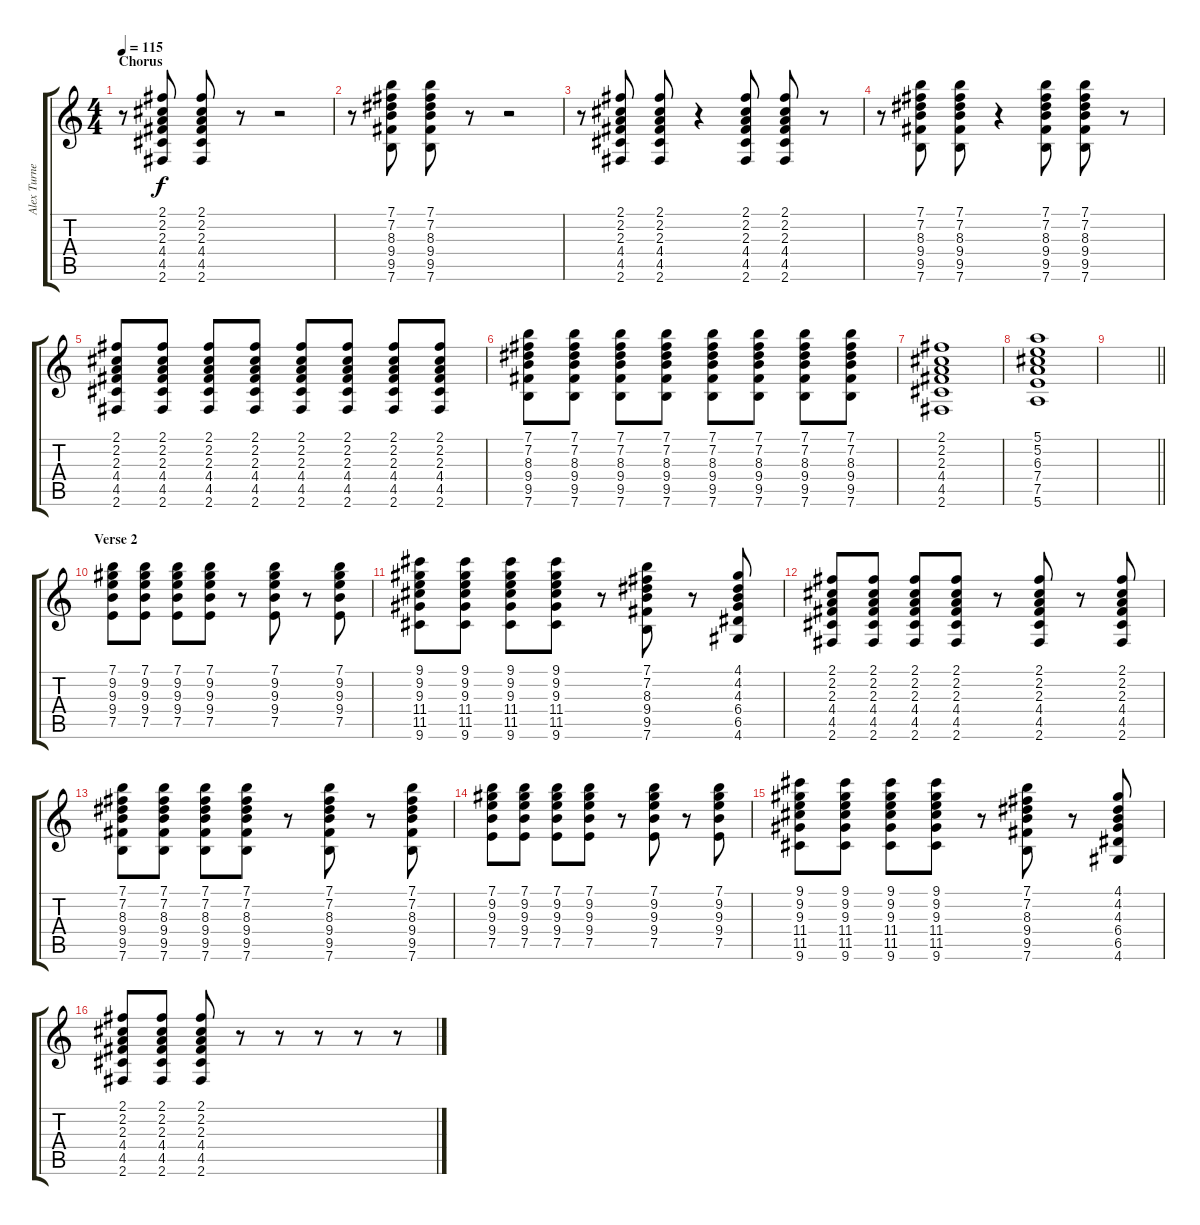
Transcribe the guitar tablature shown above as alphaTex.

\track ("Alex Turner" "Alex Turne") {instrument electricguitarclean}
\staff {score tabs}
\tuning (E4 B3 G3 D3 A2 E2) {hide}
\ts (4 4)
\section ("" "Chorus")
\tempo 115
\clef g2
\ks c
r.8{dy f} (2.1 2.2 2.3 4.4 4.5 2.6).8 (2.1 2.2 2.3 4.4 4.5 2.6).8 r.8 r.2 |
r.8 (7.1 7.2 8.3 9.4 9.5 7.6).8 (7.1 7.2 8.3 9.4 9.5 7.6).8 r.8 r.2 |
r.8 (2.1 2.2 2.3 4.4 4.5 2.6).8 (2.1 2.2 2.3 4.4 4.5 2.6).8 r.4 (2.1 2.2 2.3 4.4 4.5 2.6).8 (2.1 2.2 2.3 4.4 4.5 2.6).8 r.8 |
r.8 (7.1 7.2 8.3 9.4 9.5 7.6).8 (7.1 7.2 8.3 9.4 9.5 7.6).8 r.4 (7.1 7.2 8.3 9.4 9.5 7.6).8 (7.1 7.2 8.3 9.4 9.5 7.6).8 r.8 |
(2.1 2.2 2.3 4.4 4.5 2.6).8 (2.1 2.2 2.3 4.4 4.5 2.6).8 (2.1 2.2 2.3 4.4 4.5 2.6).8 (2.1 2.2 2.3 4.4 4.5 2.6).8 (2.1 2.2 2.3 4.4 4.5 2.6).8 (2.1 2.2 2.3 4.4 4.5 2.6).8 (2.1 2.2 2.3 4.4 4.5 2.6).8 (2.1 2.2 2.3 4.4 4.5 2.6).8 |
(7.1 7.2 8.3 9.4 9.5 7.6).8 (7.1 7.2 8.3 9.4 9.5 7.6).8 (7.1 7.2 8.3 9.4 9.5 7.6).8 (7.1 7.2 8.3 9.4 9.5 7.6).8 (7.1 7.2 8.3 9.4 9.5 7.6).8 (7.1 7.2 8.3 9.4 9.5 7.6).8 (7.1 7.2 8.3 9.4 9.5 7.6).8 (7.1 7.2 8.3 9.4 9.5 7.6).8 |
(2.1 2.2 2.3 4.4 4.5 2.6).1 |
(5.1 5.2 6.3 7.4 7.5 5.6).1 |
\barLineRight lightlight
|
\section ("" "Verse 2")
(7.1 9.2 9.3 9.4 7.5).8 (7.1 9.2 9.3 9.4 7.5).8 (7.1 9.2 9.3 9.4 7.5).8 (7.1 9.2 9.3 9.4 7.5).8 r.8 (7.1 9.2 9.3 9.4 7.5).8 r.8 (7.1 9.2 9.3 9.4 7.5).8 |
(9.1 9.2 9.3 11.4 11.5 9.6).8 (9.1 9.2 9.3 11.4 11.5 9.6).8 (9.1 9.2 9.3 11.4 11.5 9.6).8 (9.1 9.2 9.3 11.4 11.5 9.6).8 r.8 (7.1 7.2 8.3 9.4 9.5 7.6).8 r.8 (4.1 4.2 4.3 6.4 6.5 4.6).8 |
(2.1 2.2 2.3 4.4 4.5 2.6).8 (2.1 2.2 2.3 4.4 4.5 2.6).8 (2.1 2.2 2.3 4.4 4.5 2.6).8 (2.1 2.2 2.3 4.4 4.5 2.6).8 r.8 (2.1 2.2 2.3 4.4 4.5 2.6).8 r.8 (2.1 2.2 2.3 4.4 4.5 2.6).8 |
(7.1 7.2 8.3 9.4 9.5 7.6).8 (7.1 7.2 8.3 9.4 9.5 7.6).8 (7.1 7.2 8.3 9.4 9.5 7.6).8 (7.1 7.2 8.3 9.4 9.5 7.6).8 r.8 (7.1 7.2 8.3 9.4 9.5 7.6).8 r.8 (7.1 7.2 8.3 9.4 9.5 7.6).8 |
(7.1 9.2 9.3 9.4 7.5).8 (7.1 9.2 9.3 9.4 7.5).8 (7.1 9.2 9.3 9.4 7.5).8 (7.1 9.2 9.3 9.4 7.5).8 r.8 (7.1 9.2 9.3 9.4 7.5).8 r.8 (7.1 9.2 9.3 9.4 7.5).8 |
(9.1 9.2 9.3 11.4 11.5 9.6).8 (9.1 9.2 9.3 11.4 11.5 9.6).8 (9.1 9.2 9.3 11.4 11.5 9.6).8 (9.1 9.2 9.3 11.4 11.5 9.6).8 r.8 (7.1 7.2 8.3 9.4 9.5 7.6).8 r.8 (4.1 4.2 4.3 6.4 6.5 4.6).8 |
(2.1 2.2 2.3 4.4 4.5 2.6).8 (2.1 2.2 2.3 4.4 4.5 2.6).8 (2.1 2.2 2.3 4.4 4.5 2.6).8 r.8 r.8 r.8 r.8 r.8
